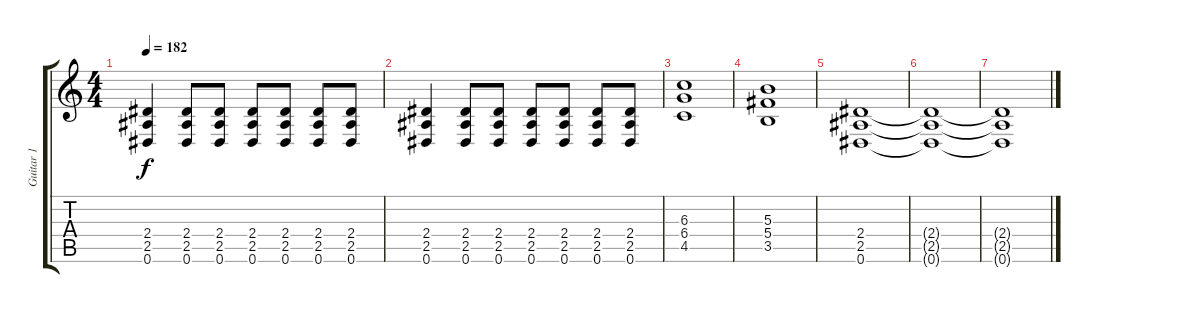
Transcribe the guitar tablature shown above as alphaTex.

\track ("Guitar 1" "Guitar 1") {instrument overdrivenguitar}
\staff {score tabs}
\tuning (Eb4 Bb3 Gb3 Db3 Ab2 Eb2) {hide}
\ts (4 4)
\tempo 182
\clef g2
\ks c
(2.4 2.5 0.6).4{dy f} (2.4 2.5 0.6).8 (2.4 2.5 0.6).8 (2.4 2.5 0.6).8 (2.4 2.5 0.6).8 (2.4 2.5 0.6).8 (2.4 2.5 0.6).8 |
(2.4 2.5 0.6).4 (2.4 2.5 0.6).8 (2.4 2.5 0.6).8 (2.4 2.5 0.6).8 (2.4 2.5 0.6).8 (2.4 2.5 0.6).8 (2.4 2.5 0.6).8 |
(6.3 6.4 4.5).1 |
(5.3 5.4 3.5).1 |
(2.4 2.5 0.6).1 |
(2.4{t} 2.5{t} 0.6{t}).1{volume 0} |
(2.4{t} 2.5{t} 0.6{t}).1
